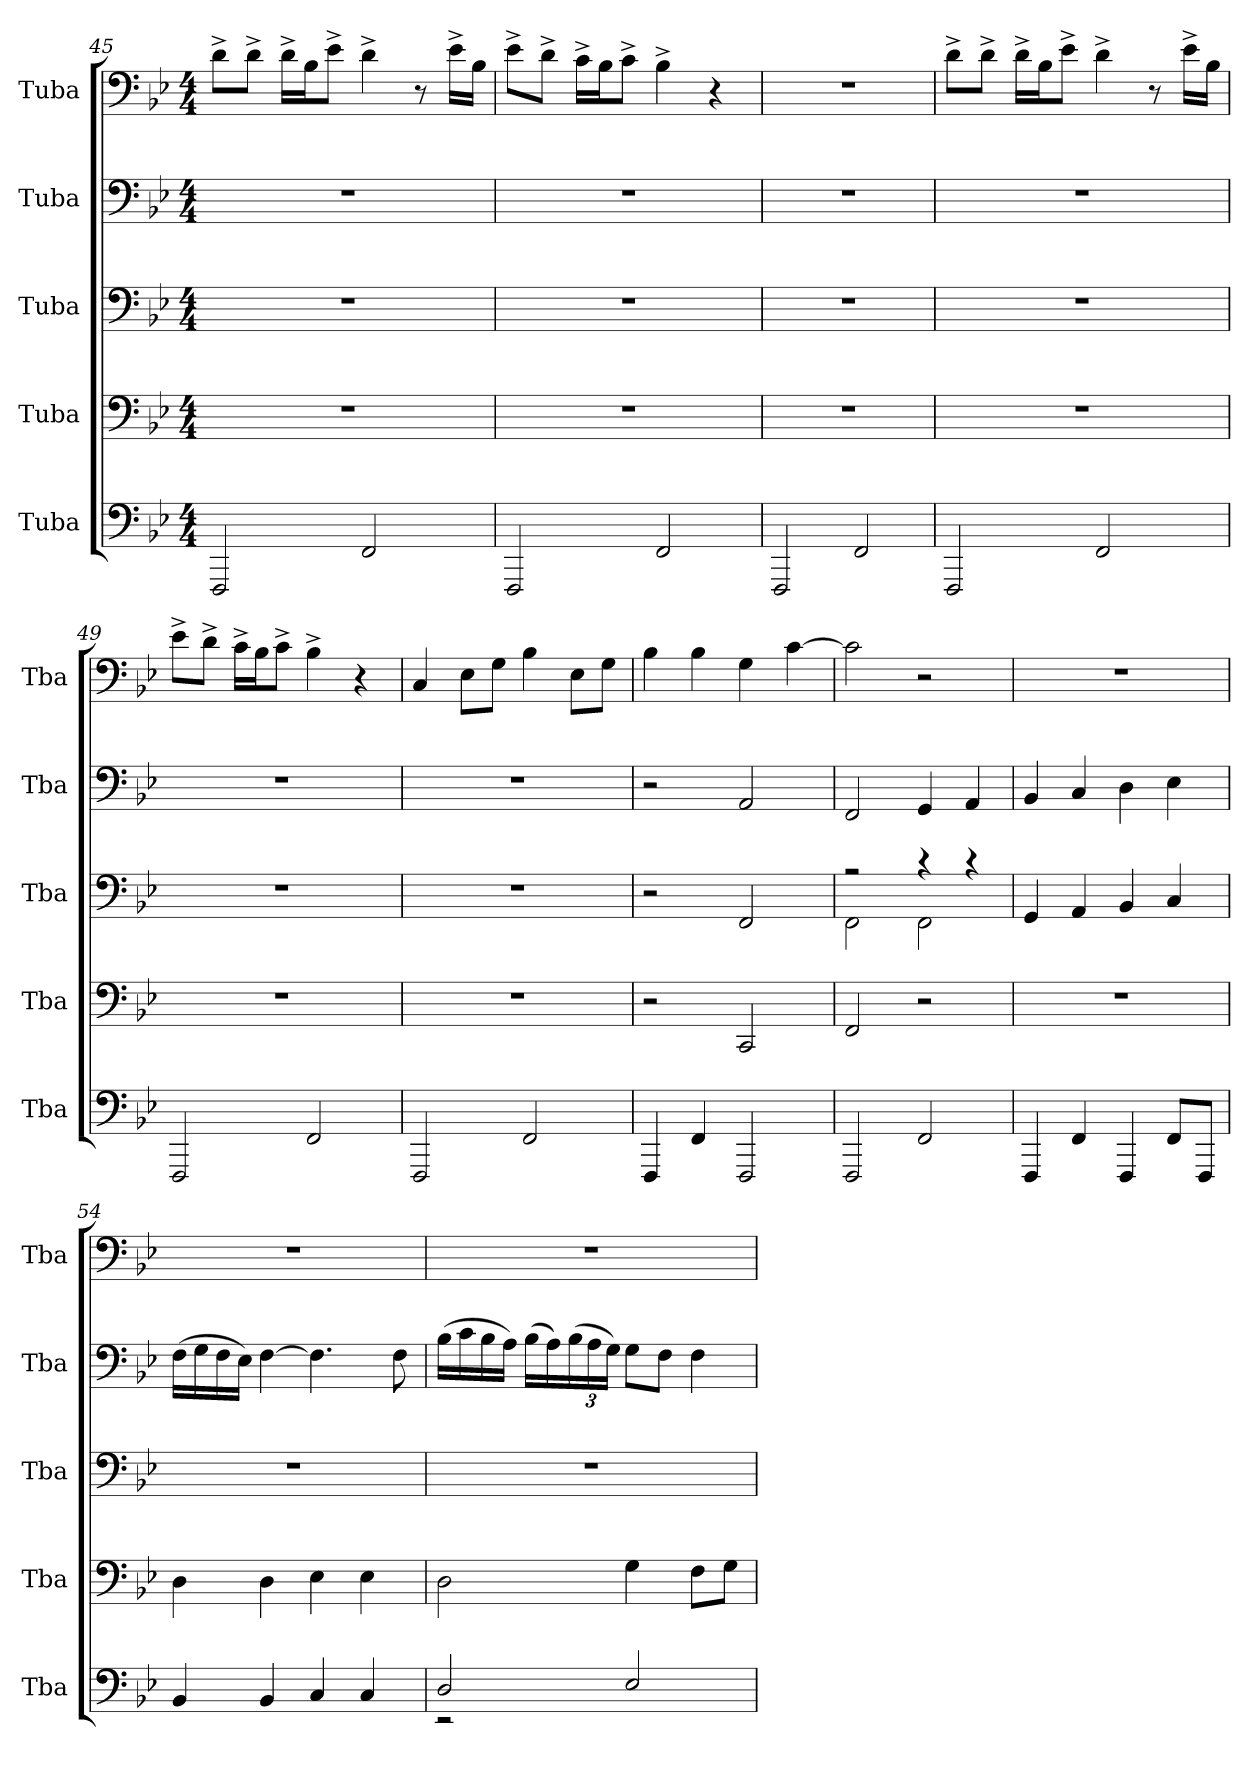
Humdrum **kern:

**kern	**kern	**kern	**kern	**kern
*part5	*part4	*part3	*part2	*part1
*staff5	*staff4	*staff3	*staff2	*staff1
*I"Tuba	*I"Tuba	*I"Tuba	*I"Tuba	*I"Tuba
*I'Tba	*I'Tba	*I'Tba	*I'Tba	*I'Tba
*clefF4	*clefF4	*clefF4	*clefF4	*clefF4
*k[b-e-]	*k[b-e-]	*k[b-e-]	*k[b-e-]	*k[b-e-]
*M4/4	*M4/4	*M4/4	*M4/4	*M4/4
=45	=45	=45	=45	=45
2FFF/	1r	1r	1r	8d^\L
.	.	.	.	8d^\J
.	.	.	.	16d^\LL
.	.	.	.	16B-\J
.	.	.	.	8e-^\J
2FF/	.	.	.	4d^\
.	.	.	.	8r
.	.	.	.	16e-^\LL
.	.	.	.	16B-\JJ
=46	=46	=46	=46	=46
2FFF/	1r	1r	1r	8e-^\L
.	.	.	.	8d^\J
.	.	.	.	16c^\LL
.	.	.	.	16B-\J
.	.	.	.	8c^\J
2FF/	.	.	.	4B-^\
.	.	.	.	4r
=47	=47	=47	=47	=47
2FFF/	1r	1r	1r	1r
2FF/	.	.	.	.
=48	=48	=48	=48	=48
2FFF/	1r	1r	1r	8d^\L
.	.	.	.	8d^\J
.	.	.	.	16d^\LL
.	.	.	.	16B-\J
.	.	.	.	8e-^\J
2FF/	.	.	.	4d^\
.	.	.	.	8r
.	.	.	.	16e-^\LL
.	.	.	.	16B-\JJ
!!LO:LB:g=z
=49	=49	=49	=49	=49
2FFF/	1r	1r	1r	8e-^\L
.	.	.	.	8d^\J
.	.	.	.	16c^\LL
.	.	.	.	16B-\J
.	.	.	.	8c^\J
2FF/	.	.	.	4B-^\
.	.	.	.	4r
=50	=50	=50	=50	=50
2FFF/	1r	1r	1r	4C/
.	.	.	.	8E-\L
.	.	.	.	8G\J
2FF/	.	.	.	4B-\
.	.	.	.	8E-\L
.	.	.	.	8G\J
=51	=51	=51	=51	=51
4FFF/	2r	2r	2r	4B-\
4FF/	.	.	.	4B-\
2FFF/	2CC/	2FF/	2AA/	4G\
.	.	.	.	[4c\
=52	=52	=52	=52	=52
*	*	*^	*	*
2FFF/	2FF/	2rA	2FF\	2FF/	2c\]
2FF/	2r	4rc	2FF\	4GG/	2r
.	.	4rc	.	4AA/	.
*	*	*v	*v	*	*
=53	=53	=53	=53	=53
4FFF/	1r	4GG/	4BB-/	1r
4FF/	.	4AA/	4C/	.
4FFF/	.	4BB-/	4D\	.
8FF/L	.	4C/	4E-\	.
8FFF/J	.	.	.	.
=54	=54	=54	=54	=54
4BB-/	4D\	1r	(>16F\LL	1r
.	.	.	16G\	.
.	.	.	16F\	.
.	.	.	16E-\JJ)	.
4BB-/	4D\	.	[4F\	.
4C/	4E-\	.	4.F\]	.
4C/	4E-\	.	.	.
.	.	.	8F\	.
!!LO:PB:g=z
=55	=55	=55	=55	=55
*^	*	*	*	*
2D/	2r	2D\	1r	(>16B-\LL	1r
.	.	.	.	16c\	.
.	.	.	.	16B-\	.
.	.	.	.	16A\JJ)	.
.	.	.	.	(>16B-\LL	.
.	.	.	.	16A\)	.
*	*	*	*	*Xbrackettup	*
.	.	.	.	(>24B-\	.
.	.	.	.	24A\	.
.	.	.	.	24G\JJ)	.
2E-/	2ryy	4G\	.	8G\L	.
.	.	.	.	8F\J	.
.	.	8F\L	.	4F\	.
.	.	8G\J	.	.	.
*v	*v	*	*	*	*
=	=	=	=	=
*-	*-	*-	*-	*-
